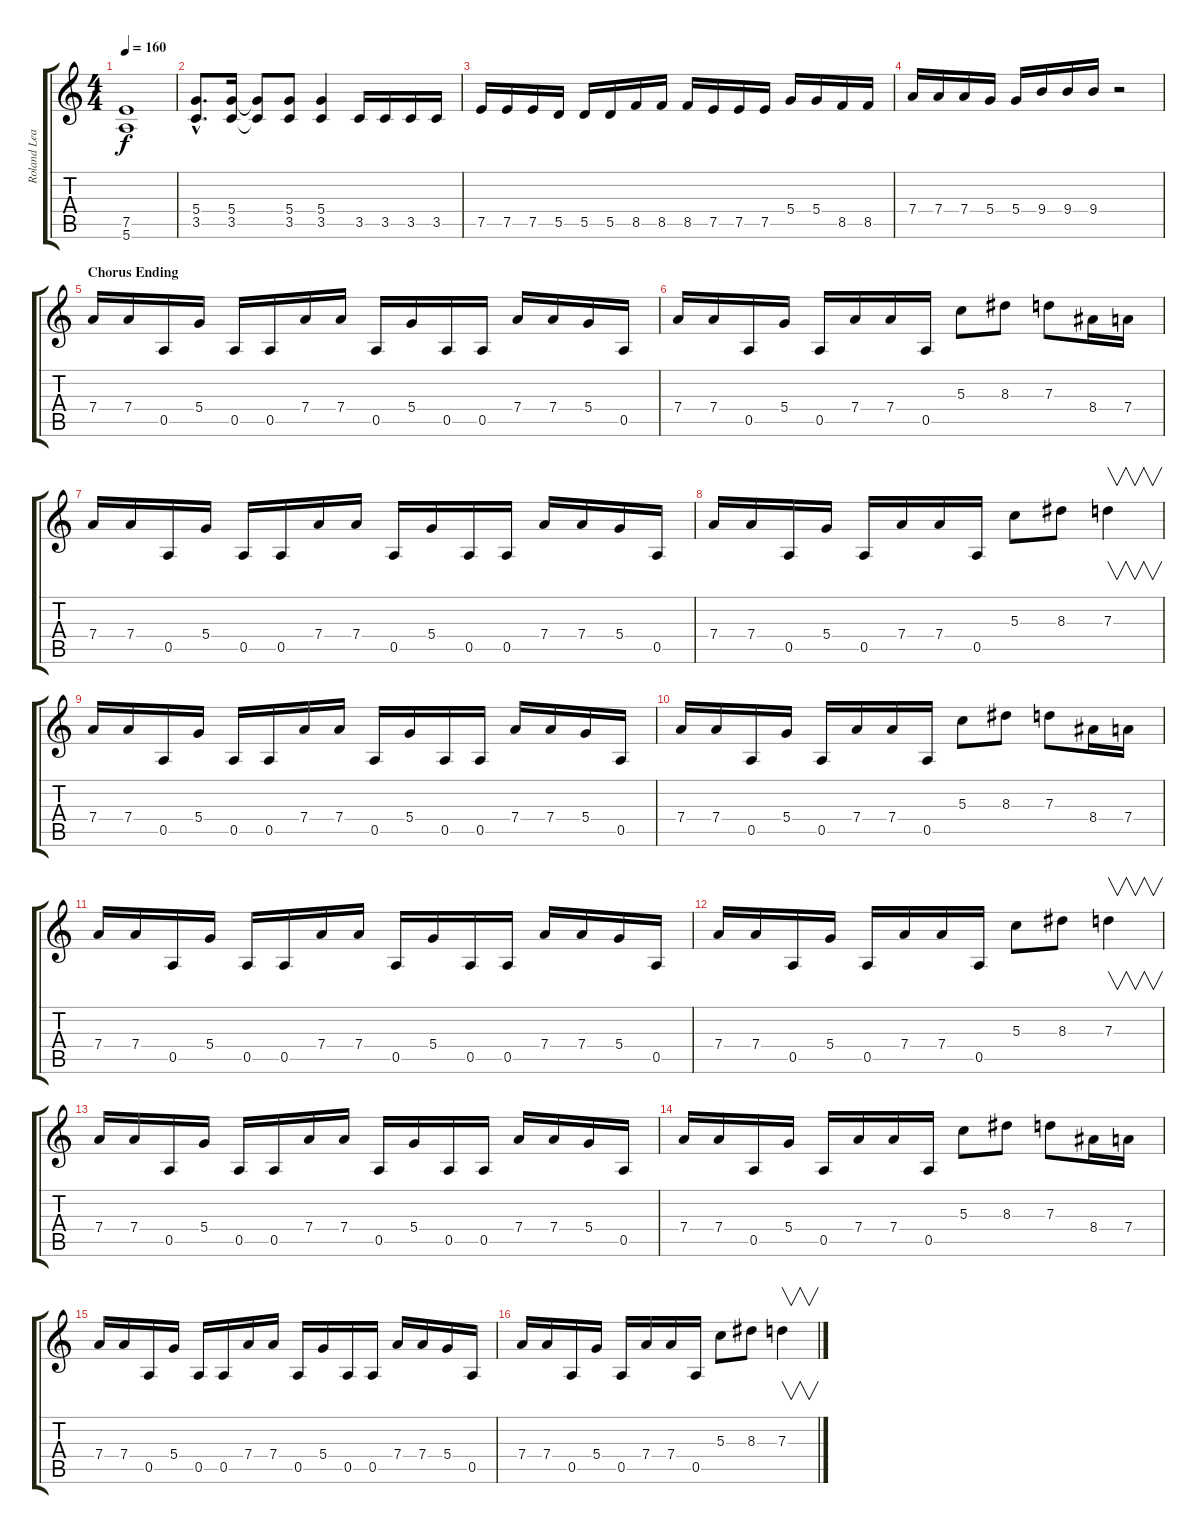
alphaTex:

\track ("Roland Lead" "Roland Lea") {instrument overdrivenguitar}
\staff {score tabs}
\tuning (E4 B3 G3 D3 A2 E2) {hide}
\ts (4 4)
\tempo 160
\clef g2
\ks c
(7.5 5.6).1{dy f} |
(5.4{hac} 3.5{hac}).8{d} (5.4 3.5).16 (5.4{t} 3.5{t}).8 (5.4 3.5).8 (5.4 3.5).4 3.5.16 3.5.16 3.5.16 3.5.16 |
7.5.16 7.5.16 7.5.16 5.5.16 5.5.16 5.5.16 8.5.16 8.5.16 8.5.16 7.5.16 7.5.16 7.5.16 5.4.16 5.4.16 8.5.16 8.5.16 |
7.4.16 7.4.16 7.4.16 5.4.16 5.4.16 9.4.16 9.4.16 9.4.16 r.2 |
\section ("" "Chorus Ending")
7.4.16 7.4.16 0.5.16 5.4.16 0.5.16 0.5.16 7.4.16 7.4.16 0.5.16 5.4.16 0.5.16 0.5.16 7.4.16 7.4.16 5.4.16 0.5.16 |
7.4.16 7.4.16 0.5.16 5.4.16 0.5.16 7.4.16 7.4.16 0.5.16 5.3.8 8.3.8 7.3.8 8.4.16 7.4.16 |
7.4.16 7.4.16 0.5.16 5.4.16 0.5.16 0.5.16 7.4.16 7.4.16 0.5.16 5.4.16 0.5.16 0.5.16 7.4.16 7.4.16 5.4.16 0.5.16 |
7.4.16 7.4.16 0.5.16 5.4.16 0.5.16 7.4.16 7.4.16 0.5.16 5.3.8 8.3.8 7.3.4{v} |
7.4.16 7.4.16 0.5.16 5.4.16 0.5.16 0.5.16 7.4.16 7.4.16 0.5.16 5.4.16 0.5.16 0.5.16 7.4.16 7.4.16 5.4.16 0.5.16 |
7.4.16 7.4.16 0.5.16 5.4.16 0.5.16 7.4.16 7.4.16 0.5.16 5.3.8 8.3.8 7.3.8 8.4.16 7.4.16 |
7.4.16 7.4.16 0.5.16 5.4.16 0.5.16 0.5.16 7.4.16 7.4.16 0.5.16 5.4.16 0.5.16 0.5.16 7.4.16 7.4.16 5.4.16 0.5.16 |
7.4.16 7.4.16 0.5.16 5.4.16 0.5.16 7.4.16 7.4.16 0.5.16 5.3.8 8.3.8 7.3.4{v} |
7.4.16 7.4.16 0.5.16 5.4.16 0.5.16 0.5.16 7.4.16 7.4.16 0.5.16 5.4.16 0.5.16 0.5.16 7.4.16 7.4.16 5.4.16 0.5.16 |
7.4.16 7.4.16 0.5.16 5.4.16 0.5.16 7.4.16 7.4.16 0.5.16 5.3.8 8.3.8 7.3.8 8.4.16 7.4.16 |
7.4.16 7.4.16 0.5.16 5.4.16 0.5.16 0.5.16 7.4.16 7.4.16 0.5.16 5.4.16 0.5.16 0.5.16 7.4.16 7.4.16 5.4.16 0.5.16 |
7.4.16 7.4.16 0.5.16 5.4.16 0.5.16 7.4.16 7.4.16 0.5.16 5.3.8 8.3.8 7.3.4{v}
